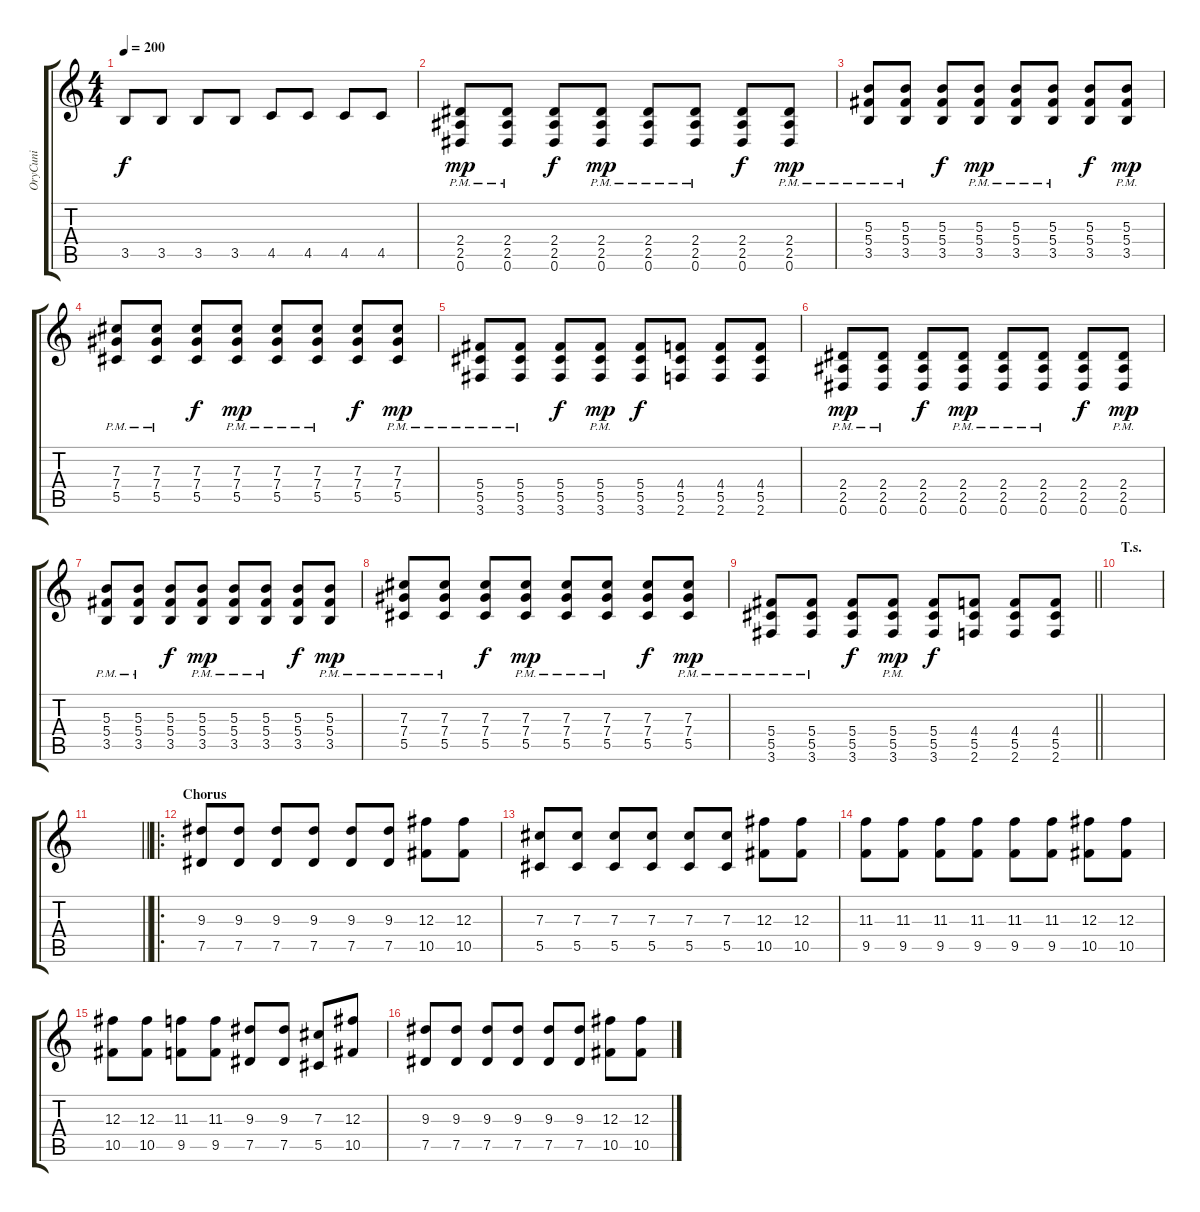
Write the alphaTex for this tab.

\track ("OryCuni" "OryCuni") {instrument distortionguitar}
\staff {score tabs}
\tuning (Eb4 Bb3 Gb3 Db3 Ab2 Eb2) {hide}
\ts (4 4)
\tempo 200
\clef g2
\ks c
3.5.8{dy f} 3.5.8 3.5.8 3.5.8 4.5.8 4.5.8 4.5.8 4.5.8 |
(2.4 2.5 0.6{pm}).8{dy mp} (2.4 2.5 0.6{pm}).8 (2.4 2.5 0.6).8{dy f} (2.4 2.5 0.6{pm}).8{dy mp} (2.4 2.5 0.6{pm}).8 (2.4 2.5 0.6{pm}).8 (2.4 2.5 0.6).8{dy f} (2.4 2.5 0.6{pm}).8{dy mp} |
(5.3 5.4 3.5{pm}).8 (5.3 5.4 3.5{pm}).8 (5.3 5.4 3.5).8{dy f} (5.3 5.4 3.5{pm}).8{dy mp} (5.3 5.4 3.5{pm}).8 (5.3 5.4 3.5{pm}).8 (5.3 5.4 3.5).8{dy f} (5.3 5.4 3.5{pm}).8{dy mp} |
(7.3 7.4 5.5{pm}).8 (7.3 7.4 5.5{pm}).8 (7.3 7.4 5.5).8{dy f} (7.3 7.4 5.5{pm}).8{dy mp} (7.3 7.4 5.5{pm}).8 (7.3 7.4 5.5{pm}).8 (7.3 7.4 5.5).8{dy f} (7.3 7.4 5.5{pm}).8{dy mp} |
(5.4 5.5{pm} 3.6).8 (5.4 5.5{pm} 3.6).8 (5.4 5.5 3.6).8{dy f} (5.4 5.5{pm} 3.6).8{dy mp} (5.4 5.5 3.6).8{dy f} (4.4 5.5 2.6).8 (4.4 5.5 2.6).8 (4.4 5.5 2.6).8 |
(2.4 2.5 0.6{pm}).8{dy mp} (2.4 2.5 0.6{pm}).8 (2.4 2.5 0.6).8{dy f} (2.4 2.5 0.6{pm}).8{dy mp} (2.4 2.5 0.6{pm}).8 (2.4 2.5 0.6{pm}).8 (2.4 2.5 0.6).8{dy f} (2.4 2.5 0.6{pm}).8{dy mp} |
(5.3 5.4 3.5{pm}).8 (5.3 5.4 3.5{pm}).8 (5.3 5.4 3.5).8{dy f} (5.3 5.4 3.5{pm}).8{dy mp} (5.3 5.4 3.5{pm}).8 (5.3 5.4 3.5{pm}).8 (5.3 5.4 3.5).8{dy f} (5.3 5.4 3.5{pm}).8{dy mp} |
(7.3 7.4 5.5{pm}).8 (7.3 7.4 5.5{pm}).8 (7.3 7.4 5.5).8{dy f} (7.3 7.4 5.5{pm}).8{dy mp} (7.3 7.4 5.5{pm}).8 (7.3 7.4 5.5{pm}).8 (7.3 7.4 5.5).8{dy f} (7.3 7.4 5.5{pm}).8{dy mp} |
\barLineRight lightlight
(5.4 5.5{pm} 3.6).8 (5.4 5.5{pm} 3.6).8 (5.4 5.5 3.6).8{dy f} (5.4 5.5{pm} 3.6).8{dy mp} (5.4 5.5 3.6).8{dy f} (4.4 5.5 2.6).8 (4.4 5.5 2.6).8 (4.4 5.5 2.6).8 |
\section ("" "T.s.")
|
\barLineRight lightlight
|
\ro
\section ("" "Chorus")
(9.3 7.5).8 (9.3 7.5).8 (9.3 7.5).8 (9.3 7.5).8 (9.3 7.5).8 (9.3 7.5).8 (12.3 10.5).8 (12.3 10.5).8 |
(7.3 5.5).8 (7.3 5.5).8 (7.3 5.5).8 (7.3 5.5).8 (7.3 5.5).8 (7.3 5.5).8 (12.3 10.5).8 (12.3 10.5).8 |
(11.3 9.5).8 (11.3 9.5).8 (11.3 9.5).8 (11.3 9.5).8 (11.3 9.5).8 (11.3 9.5).8 (12.3 10.5).8 (12.3 10.5).8 |
(12.3 10.5).8 (12.3 10.5).8 (11.3 9.5).8 (11.3 9.5).8 (9.3 7.5).8 (9.3 7.5).8 (7.3 5.5).8 (12.3 10.5).8 |
(9.3 7.5).8 (9.3 7.5).8 (9.3 7.5).8 (9.3 7.5).8 (9.3 7.5).8 (9.3 7.5).8 (12.3 10.5).8 (12.3 10.5).8
